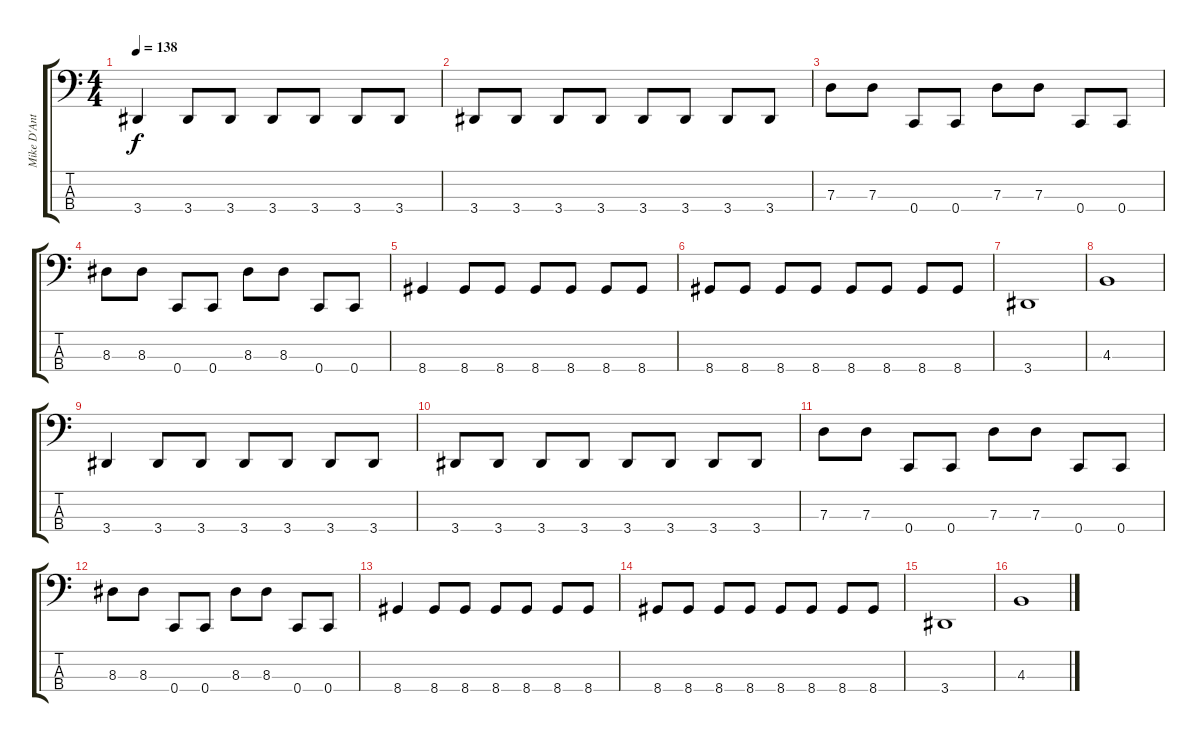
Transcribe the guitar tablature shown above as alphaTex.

\track ("Mike D'Antonio" "Mike D'Ant") {instrument electricbasspick}
\staff {score tabs}
\tuning (F2 C2 G1 C1) {hide}
\ts (4 4)
\tempo 138
\clef f4
\ks c
3.4.4{dy f} 3.4.8 3.4.8 3.4.8 3.4.8 3.4.8 3.4.8 |
3.4.8 3.4.8 3.4.8 3.4.8 3.4.8 3.4.8 3.4.8 3.4.8 |
7.3.8 7.3.8 0.4.8 0.4.8 7.3.8 7.3.8 0.4.8 0.4.8 |
8.3.8 8.3.8 0.4.8 0.4.8 8.3.8 8.3.8 0.4.8 0.4.8 |
8.4.4 8.4.8 8.4.8 8.4.8 8.4.8 8.4.8 8.4.8 |
8.4.8 8.4.8 8.4.8 8.4.8 8.4.8 8.4.8 8.4.8 8.4.8 |
3.4.1 |
4.3.1 |
3.4.4 3.4.8 3.4.8 3.4.8 3.4.8 3.4.8 3.4.8 |
3.4.8 3.4.8 3.4.8 3.4.8 3.4.8 3.4.8 3.4.8 3.4.8 |
7.3.8 7.3.8 0.4.8 0.4.8 7.3.8 7.3.8 0.4.8 0.4.8 |
8.3.8 8.3.8 0.4.8 0.4.8 8.3.8 8.3.8 0.4.8 0.4.8 |
8.4.4 8.4.8 8.4.8 8.4.8 8.4.8 8.4.8 8.4.8 |
8.4.8 8.4.8 8.4.8 8.4.8 8.4.8 8.4.8 8.4.8 8.4.8 |
3.4.1 |
4.3.1
